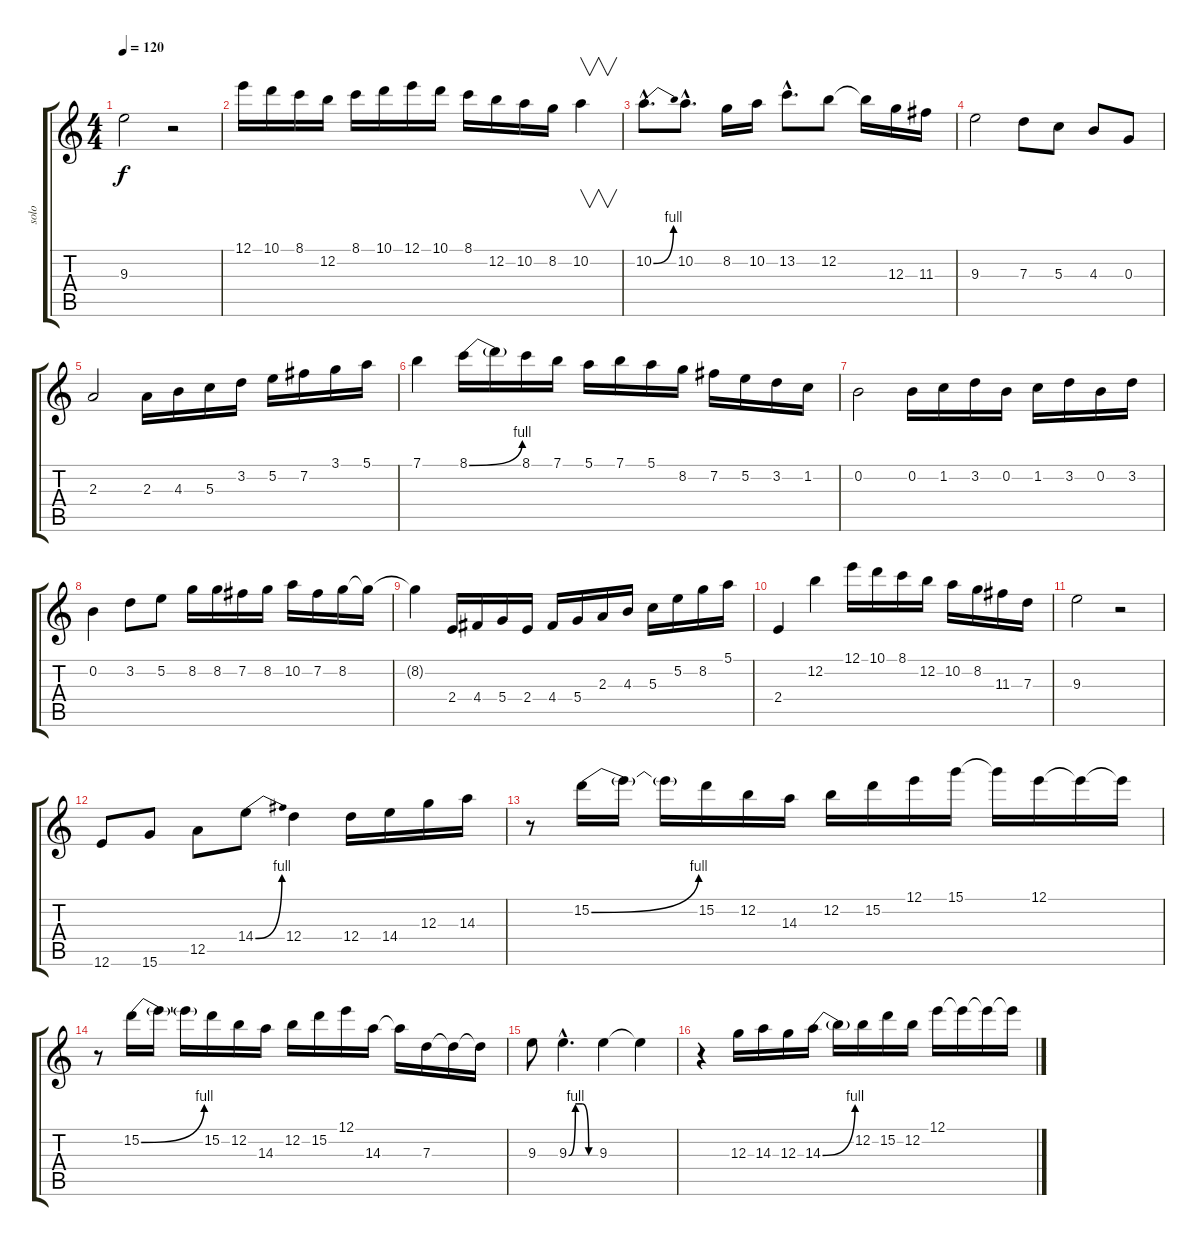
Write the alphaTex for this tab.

\track ("solo" "solo") {instrument distortionguitar}
\staff {score tabs}
\tuning (E4 B3 G3 D3 A2 E2) {hide}
\ts (4 4)
\tempo 120
\clef g2
\ks c
9.3.2{dy f} r.2 |
12.1.16 10.1.16 8.1.16 12.2.16 8.1.16 10.1.16 12.1.16 10.1.16 8.1.16 12.2.16 10.2.16 8.2.16 10.2.4{v} |
10.2{be (bend 0 0 60 4) hac}.8{d} 10.2{hac}.8{d} 8.2.16 10.2.16 13.2{hac}.8{d} 12.2.8 12.2{t}.16 12.3.16 11.3.16 |
9.3.2 7.3.8 5.3.8 4.3.8 0.3.8 |
2.3.2 2.3.16 4.3.16 5.3.16 3.2.16 5.2.16 7.2.16 3.1.16 5.1.16 |
7.1.4 8.1{be (bend 0 0 60 4)}.16 8.1{t}.16 8.1.16 7.1.16 5.1.16 7.1.16 5.1.16 8.2.16 7.2.16 5.2.16 3.2.16 1.2.16 |
0.2.2 0.2.16 1.2.16 3.2.16 0.2.16 1.2.16 3.2.16 0.2.16 3.2.16 |
0.2.4 3.2.8 5.2.8 8.2.16 8.2.16 7.2.16 8.2.16 10.2.16 7.2.16 8.2.16 8.2{t}.16 |
8.2{t}.4 2.4.16 4.4.16 5.4.16 2.4.16 4.4.16 5.4.16 2.3.16 4.3.16 5.3.16 5.2.16 8.2.16 5.1.16 |
2.4.4 12.2.4 12.1.16 10.1.16 8.1.16 12.2.16 10.2.16 8.2.16 11.3.16 7.3.16 |
9.3.2 r.2 |
12.6.8 15.6.8 12.5.8 14.4{be (bend 0 0 60 4)}.8 12.4.4 12.4.16 14.4.16 12.3.16 14.3.16 |
r.8 15.2{be (bend 0 0 60 4)}.16 15.2{t}.16 15.2{t}.16 15.2.16 12.2.16 14.3.16 12.2.16 15.2.16 12.1.16 15.1.16 15.1{t}.16 12.1.16 12.1{t}.16 12.1{t}.16 |
r.8 15.2{be (bend 0 0 60 4)}.16 15.2{t}.16 15.2{t}.16 15.2.16 12.2.16 14.3.16 12.2.16 15.2.16 12.1.16 14.3.16 14.3{t}.16 7.3.16 7.3{t}.16 7.3{t}.16 |
9.3.8 9.3{be (custom 0 0 15 4 30 4 45 0 60 0) hac}.4{d} 9.3.4 9.3{t}.4 |
r.4 12.3.16 14.3.16 12.3.16 14.3{be (bend 0 0 60 4)}.16 14.3{t}.16 12.2.16 15.2.16 12.2.16 12.1.16 12.1{t}.16 12.1{t}.16 12.1{t}.16
